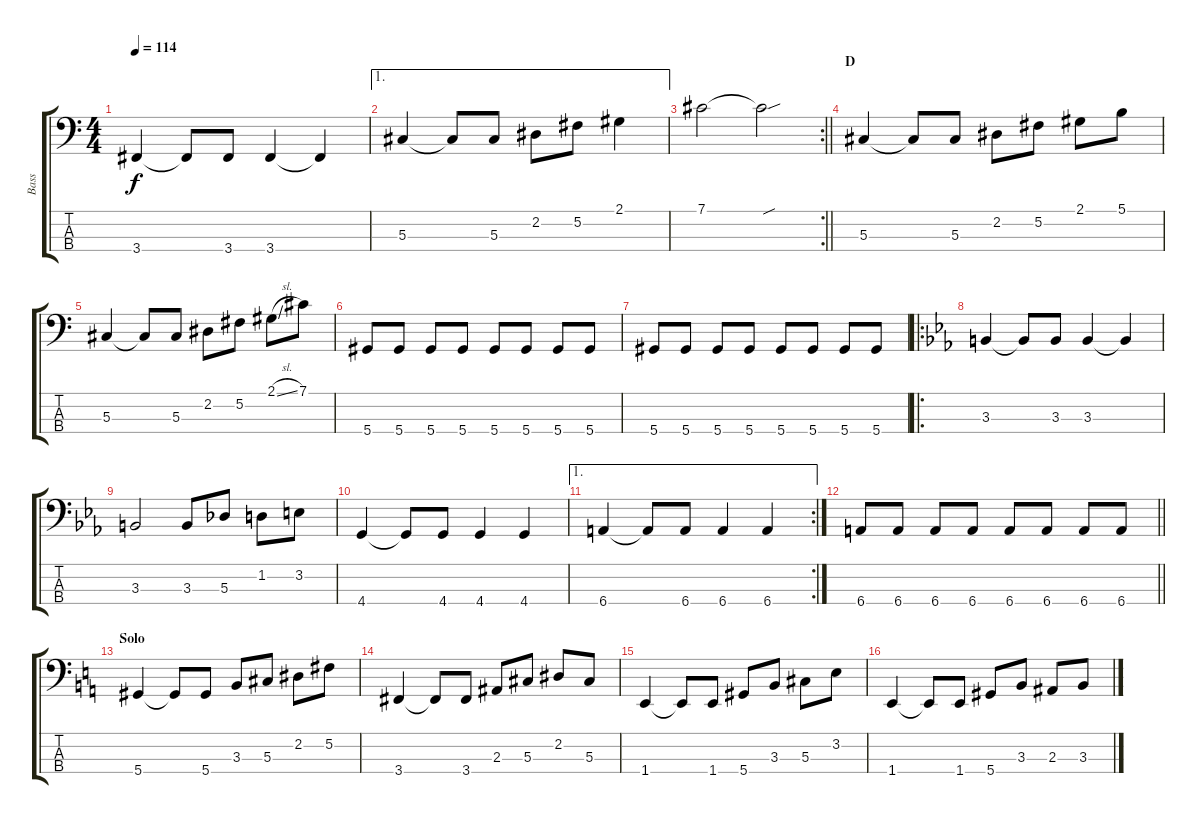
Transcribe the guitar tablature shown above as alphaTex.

\track ("Bass" "Bass") {instrument electricbassfinger}
\staff {score tabs}
\tuning (Gb2 Db2 Ab1 Eb1) {hide}
\ts (4 4)
\tempo 114
\clef f4
\ks c
3.4.4{dy f} 3.4{t}.8 3.4.8 3.4.4 3.4{t}.4 |
\ae 1
5.3.4 5.3{t}.8 5.3.8 2.2.8 5.2.8 2.1.4 |
\rc 2
\barLineRight lightlight
7.1.2 7.1{sou t}.2 |
\section ("" "D")
5.3.4 5.3{t}.8 5.3.8 2.2.8 5.2.8 2.1.8 5.1.8 |
5.3.4 5.3{t}.8 5.3.8 2.2.8 5.2.8 2.1{sl}.8 7.1.8 |
5.4.8 5.4.8 5.4.8 5.4.8 5.4.8 5.4.8 5.4.8 5.4.8 |
5.4.8 5.4.8 5.4.8 5.4.8 5.4.8 5.4.8 5.4.8 5.4.8 |
\ro
\ks cminor
3.3.4 3.3{t}.8 3.3.8 3.3.4 3.3{t}.4 |
3.3.2 3.3.8 5.3.8 1.2.8 3.2.8 |
4.4.4 4.4{t}.8 4.4.8 4.4.4 4.4.4 |
\ae 1
\rc 2
6.4.4 6.4{t}.8 6.4.8 6.4.4 6.4.4 |
\barLineRight lightlight
6.4.8 6.4.8 6.4.8 6.4.8 6.4.8 6.4.8 6.4.8 6.4.8 |
\section ("" "Solo")
\ks aminor
5.4.4 5.4{t}.8 5.4.8 3.3.8 5.3.8 2.2.8 5.2.8 |
3.4.4 3.4{t}.8 3.4.8 2.3.8 5.3.8 2.2.8 5.3.8 |
1.4.4 1.4{t}.8 1.4.8 5.4.8 3.3.8 5.3.8 3.2.8 |
1.4.4 1.4{t}.8 1.4.8 5.4.8 3.3.8 2.3.8 3.3.8
